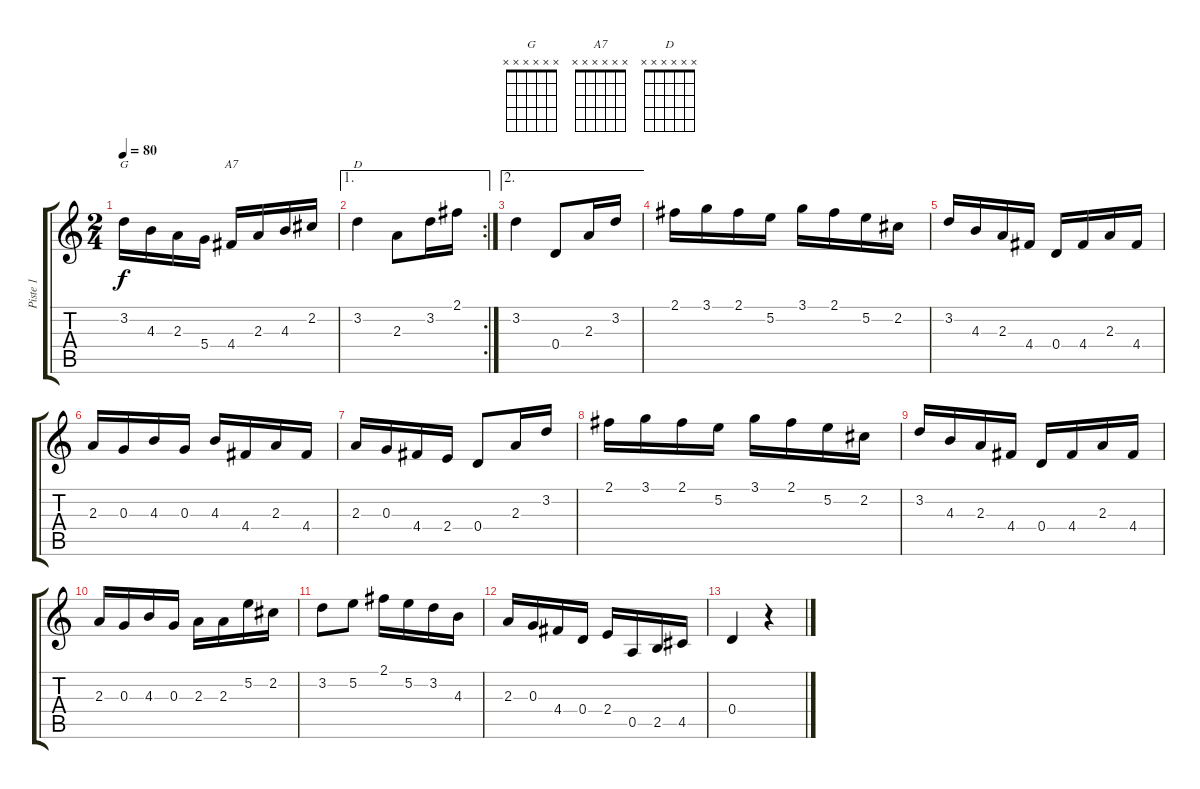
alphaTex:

\track ("Piste 1" "Piste 1") {instrument acousticguitarsteel}
\staff {score tabs}
\tuning (E4 B3 G3 D3 A2 E2) {hide}
\chord ("G" x x x x x x)
\chord ("A7" x x x x x x)
\chord ("D" x x x x x x)
\ts (2 4)
\tempo 80
\clef g2
\ks c
3.2.16{ch "G" dy f} 4.3.16 2.3.16 5.4.16 4.4.16{ch "A7"} 2.3.16 4.3.16 2.2.16 |
\ae 1
\rc 2
3.2.4{ch "D"} 2.3.8 3.2.16 2.1.16 |
\ae 2
3.2.4 0.4.8 2.3.16 3.2.16 |
2.1.16 3.1.16 2.1.16 5.2.16 3.1.16 2.1.16 5.2.16 2.2.16 |
3.2.16 4.3.16 2.3.16 4.4.16 0.4.16 4.4.16 2.3.16 4.4.16 |
2.3.16 0.3.16 4.3.16 0.3.16 4.3.16 4.4.16 2.3.16 4.4.16 |
2.3.16 0.3.16 4.4.16 2.4.16 0.4.8 2.3.16 3.2.16 |
2.1.16 3.1.16 2.1.16 5.2.16 3.1.16 2.1.16 5.2.16 2.2.16 |
3.2.16 4.3.16 2.3.16 4.4.16 0.4.16 4.4.16 2.3.16 4.4.16 |
2.3.16 0.3.16 4.3.16 0.3.16 2.3.16 2.3.16 5.2.16 2.2.16 |
3.2.8 5.2.8 2.1.16 5.2.16 3.2.16 4.3.16 |
2.3.16 0.3.16 4.4.16 0.4.16 2.4.16 0.5.16 2.5.16 4.5.16 |
0.4.4 r.4
